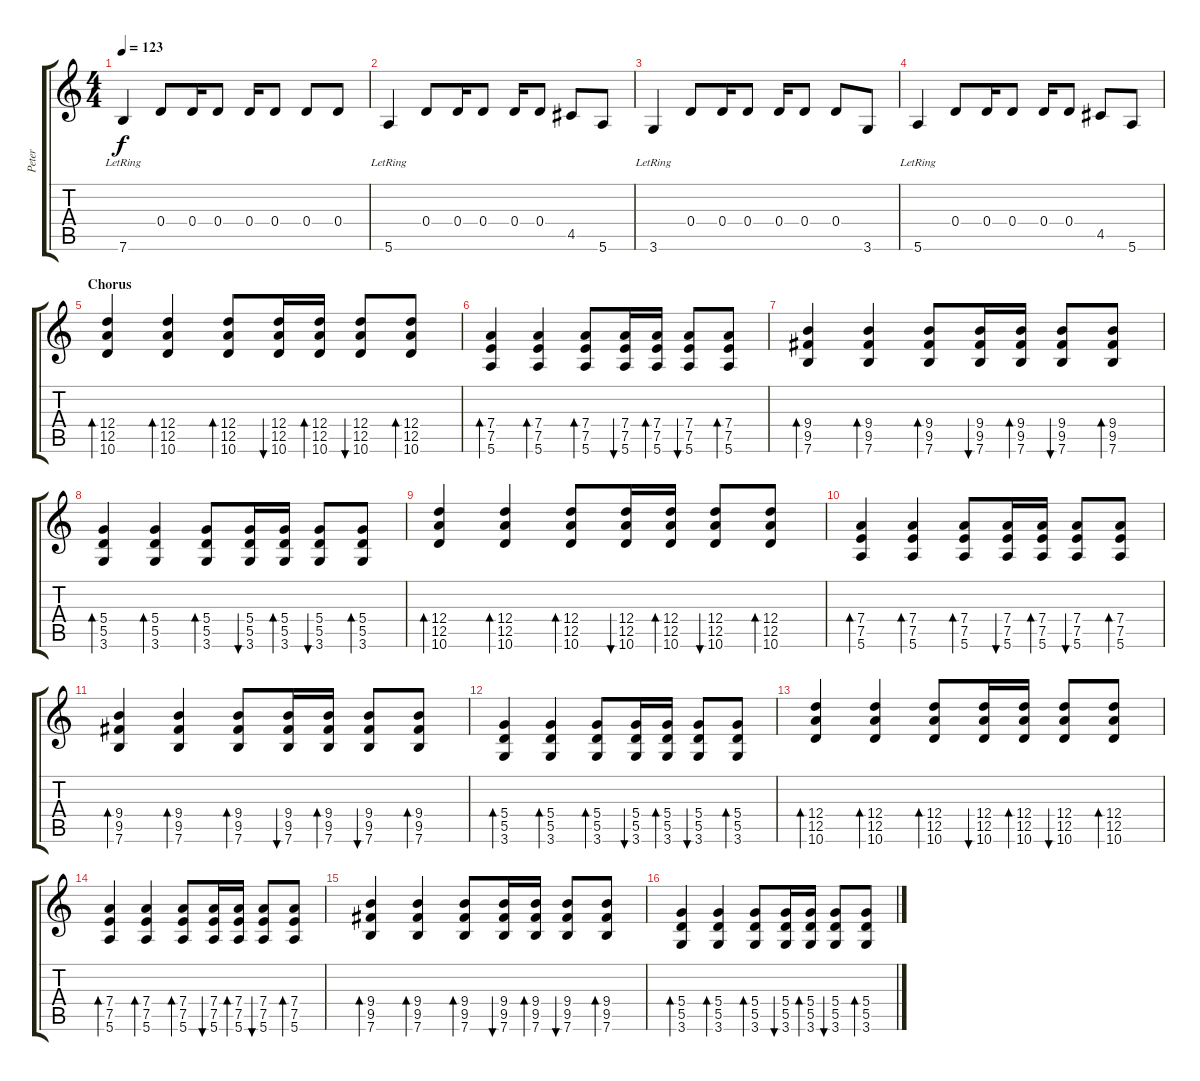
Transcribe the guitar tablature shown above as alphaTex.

\track ("Peter" "Peter") {instrument overdrivenguitar}
\staff {score tabs}
\tuning (E4 B3 G3 D3 A2 E2) {hide}
\ts (4 4)
\tempo 123
\clef g2
\ks c
7.6{lr}.4{dy f} 0.4.8 0.4.16 0.4.8 0.4.16 0.4.8 0.4.8 0.4.8 |
5.6{lr}.4 0.4.8 0.4.16 0.4.8 0.4.16 0.4.8 4.5.8 5.6.8 |
3.6{lr}.4 0.4.8 0.4.16 0.4.8 0.4.16 0.4.8 0.4.8 3.6.8 |
5.6{lr}.4 0.4.8 0.4.16 0.4.8 0.4.16 0.4.8 4.5.8 5.6.8 |
\section ("" "Chorus")
(12.4 12.5 10.6).4{bd 60} (12.4 12.5 10.6).4{bd 60} (12.4 12.5 10.6).8{bd 60} (12.4 12.5 10.6).16{bu 60} (12.4 12.5 10.6).16{bd 60} (12.4 12.5 10.6).8{bu 60} (12.4 12.5 10.6).8{bd 60} |
(7.4 7.5 5.6).4{bd 60} (7.4 7.5 5.6).4{bd 60} (7.4 7.5 5.6).8{bd 60} (7.4 7.5 5.6).16{bu 60} (7.4 7.5 5.6).16{bd 60} (7.4 7.5 5.6).8{bu 60} (7.4 7.5 5.6).8{bd 60} |
(9.4 9.5 7.6).4{bd 60} (9.4 9.5 7.6).4{bd 60} (9.4 9.5 7.6).8{bd 60} (9.4 9.5 7.6).16{bu 60} (9.4 9.5 7.6).16{bd 60} (9.4 9.5 7.6).8{bu 60} (9.4 9.5 7.6).8{bd 60} |
(5.4 5.5 3.6).4{bd 60} (5.4 5.5 3.6).4{bd 60} (5.4 5.5 3.6).8{bd 60} (5.4 5.5 3.6).16{bu 60} (5.4 5.5 3.6).16{bd 60} (5.4 5.5 3.6).8{bu 60} (5.4 5.5 3.6).8{bd 60} |
(12.4 12.5 10.6).4{bd 60} (12.4 12.5 10.6).4{bd 60} (12.4 12.5 10.6).8{bd 60} (12.4 12.5 10.6).16{bu 60} (12.4 12.5 10.6).16{bd 60} (12.4 12.5 10.6).8{bu 60} (12.4 12.5 10.6).8{bd 60} |
(7.4 7.5 5.6).4{bd 60} (7.4 7.5 5.6).4{bd 60} (7.4 7.5 5.6).8{bd 60} (7.4 7.5 5.6).16{bu 60} (7.4 7.5 5.6).16{bd 60} (7.4 7.5 5.6).8{bu 60} (7.4 7.5 5.6).8{bd 60} |
(9.4 9.5 7.6).4{bd 60} (9.4 9.5 7.6).4{bd 60} (9.4 9.5 7.6).8{bd 60} (9.4 9.5 7.6).16{bu 60} (9.4 9.5 7.6).16{bd 60} (9.4 9.5 7.6).8{bu 60} (9.4 9.5 7.6).8{bd 60} |
(5.4 5.5 3.6).4{bd 60} (5.4 5.5 3.6).4{bd 60} (5.4 5.5 3.6).8{bd 60} (5.4 5.5 3.6).16{bu 60} (5.4 5.5 3.6).16{bd 60} (5.4 5.5 3.6).8{bu 60} (5.4 5.5 3.6).8{bd 60} |
(12.4 12.5 10.6).4{bd 60} (12.4 12.5 10.6).4{bd 60} (12.4 12.5 10.6).8{bd 60} (12.4 12.5 10.6).16{bu 60} (12.4 12.5 10.6).16{bd 60} (12.4 12.5 10.6).8{bu 60} (12.4 12.5 10.6).8{bd 60} |
(7.4 7.5 5.6).4{bd 60} (7.4 7.5 5.6).4{bd 60} (7.4 7.5 5.6).8{bd 60} (7.4 7.5 5.6).16{bu 60} (7.4 7.5 5.6).16{bd 60} (7.4 7.5 5.6).8{bu 60} (7.4 7.5 5.6).8{bd 60} |
(9.4 9.5 7.6).4{bd 60} (9.4 9.5 7.6).4{bd 60} (9.4 9.5 7.6).8{bd 60} (9.4 9.5 7.6).16{bu 60} (9.4 9.5 7.6).16{bd 60} (9.4 9.5 7.6).8{bu 60} (9.4 9.5 7.6).8{bd 60} |
(5.4 5.5 3.6).4{bd 60} (5.4 5.5 3.6).4{bd 60} (5.4 5.5 3.6).8{bd 60} (5.4 5.5 3.6).16{bu 60} (5.4 5.5 3.6).16{bd 60} (5.4 5.5 3.6).8{bu 60} (5.4 5.5 3.6).8{bd 60}
